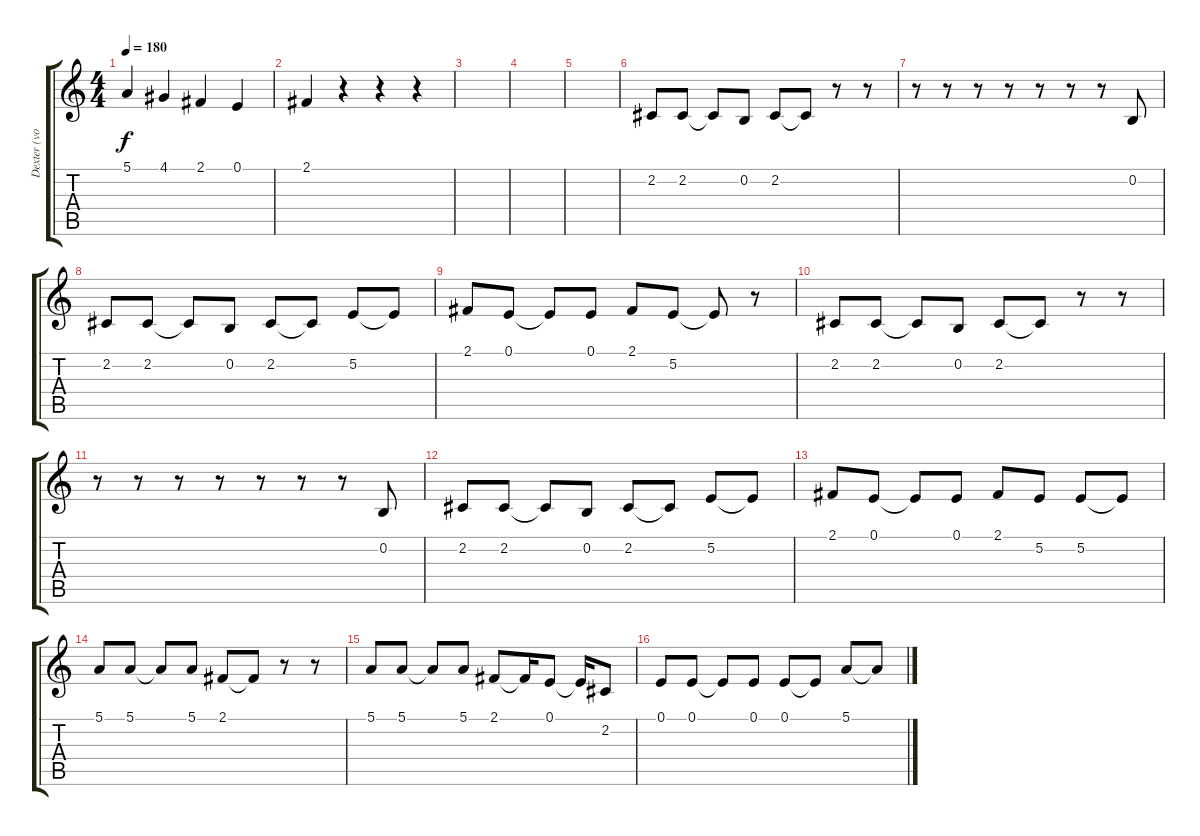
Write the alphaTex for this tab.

\track ("Dexter (vocals)" "Dexter (vo") {instrument oboe}
\staff {score tabs}
\tuning (E4 B3 G3 D3 A2 E2) {hide}
\ts (4 4)
\tempo 180
\clef g2
\ks c
5.1.4{dy f instrument oboe} 4.1.4 2.1.4 0.1.4 |
2.1.4 r.4 r.4 r.4 |
|
|
|
2.2.8 2.2.8 2.2{t}.8 0.2.8 2.2.8 2.2{t}.8 r.8 r.8 |
r.8 r.8 r.8 r.8 r.8 r.8 r.8 0.2.8 |
2.2.8 2.2.8 2.2{t}.8 0.2.8 2.2.8 2.2{t}.8 5.2.8 5.2{t}.8 |
2.1.8 0.1.8 0.1{t}.8 0.1.8 2.1.8 5.2.8 5.2{t}.8 r.8 |
2.2.8 2.2.8 2.2{t}.8 0.2.8 2.2.8 2.2{t}.8 r.8 r.8 |
r.8 r.8 r.8 r.8 r.8 r.8 r.8 0.2.8 |
2.2.8 2.2.8 2.2{t}.8 0.2.8 2.2.8 2.2{t}.8 5.2.8 5.2{t}.8 |
2.1.8 0.1.8 0.1{t}.8 0.1.8 2.1.8 5.2.8 5.2.8 5.2{t}.8 |
5.1.8 5.1.8 5.1{t}.8 5.1.8 2.1.8 2.1{t}.8 r.8 r.8 |
5.1.8 5.1.8 5.1{t}.8 5.1.8 2.1.8 2.1{t}.16 0.1.8 0.1{t}.16 2.2.8 |
0.1.8 0.1.8 0.1{t}.8 0.1.8 0.1.8 0.1{t}.8 5.1.8 5.1{t}.8
